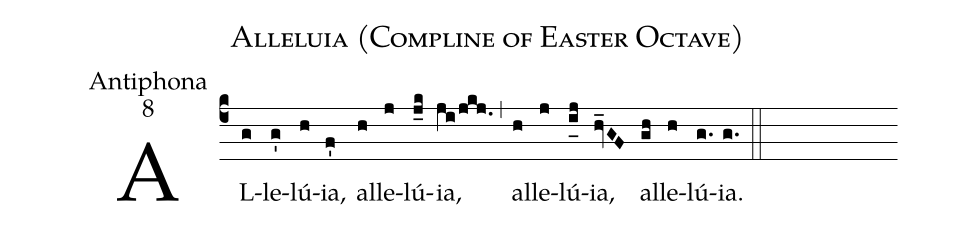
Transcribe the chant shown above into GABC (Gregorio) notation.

name:Alleluia (Compline of Easter Octave);
office-part:Antiphona;
mode:8;
%%
(c4) AL(g)le(g')lú(h){ia},(f') al(h)le(j)lú(j_k){ia},(ji/jkj.) (,) al(h)le(j)lú(i_[uh:l]j){ia},(hv_GF) al(gh)le(h)lú(g.){ia}.(g.) (::)
